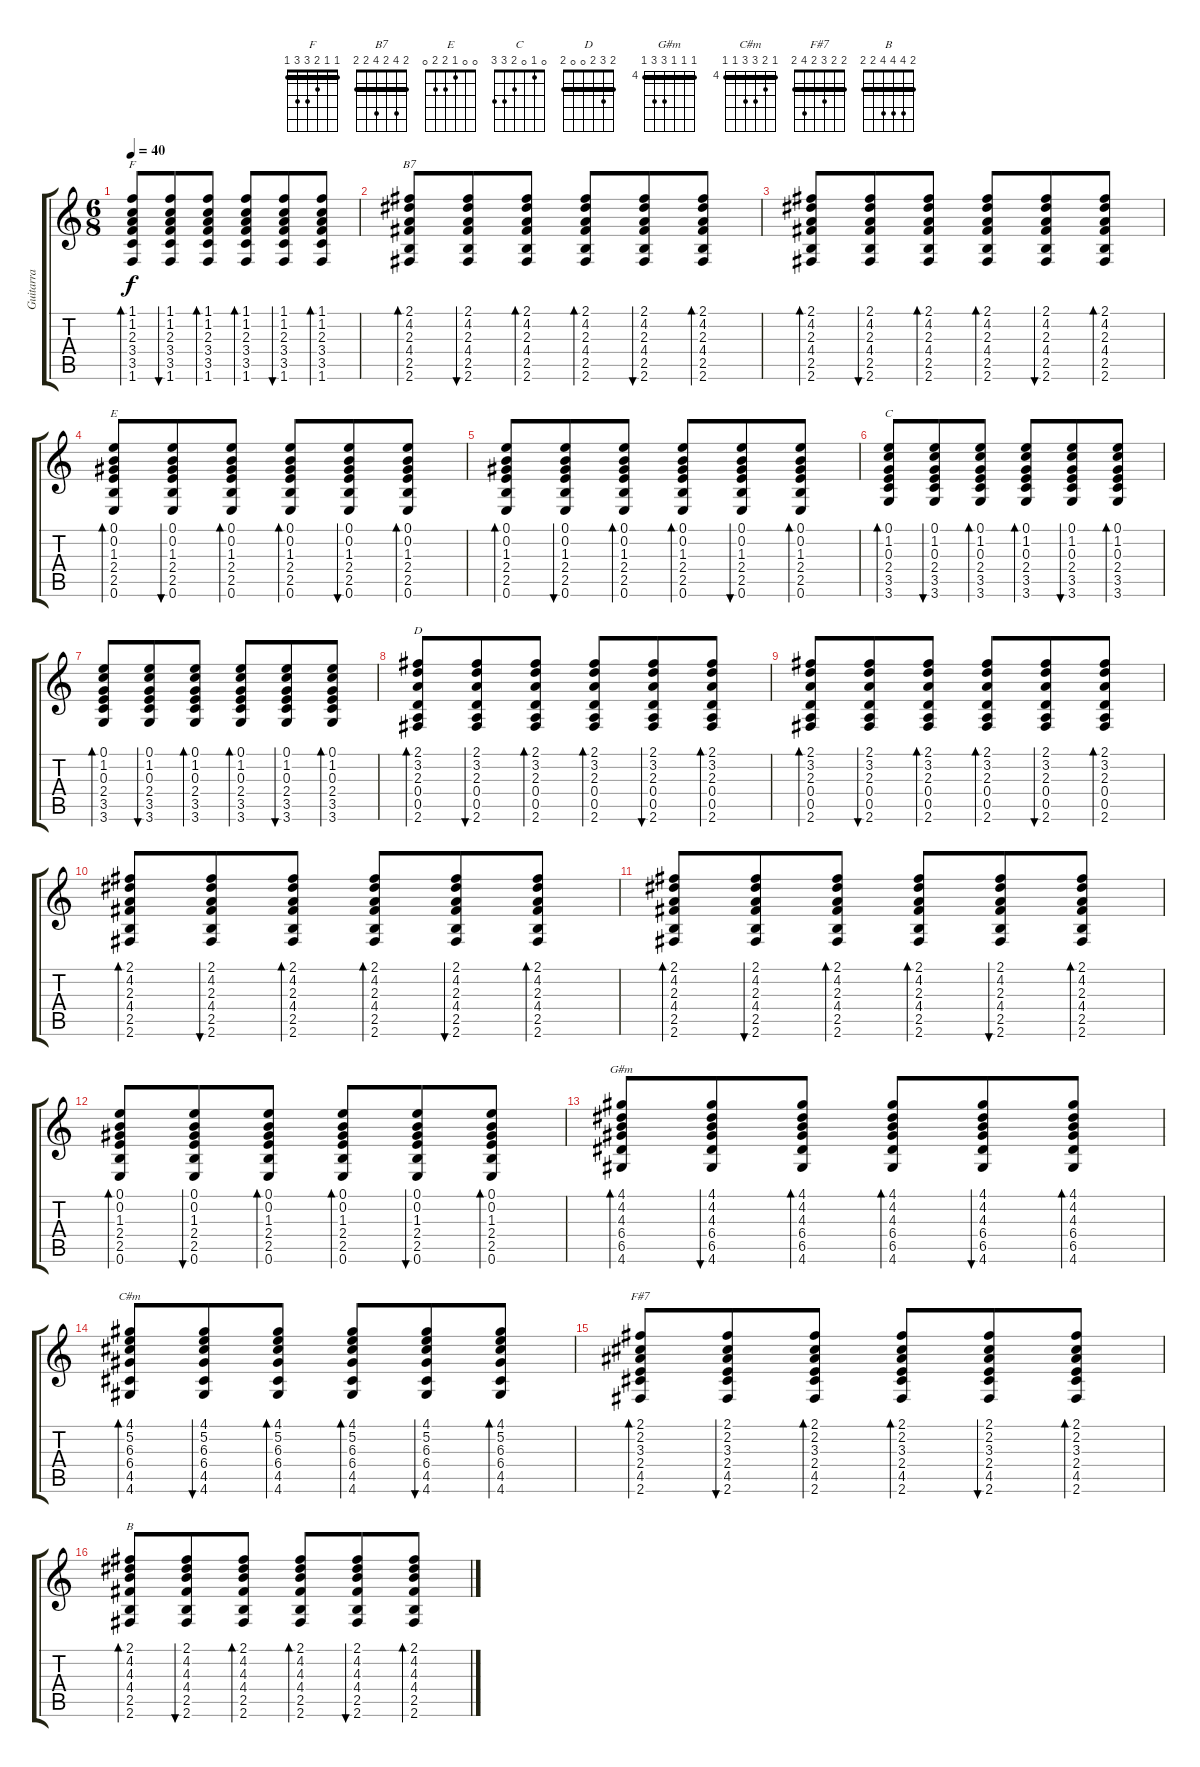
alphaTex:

\track ("Guitarra" "Guitarra") {instrument acousticguitarnylon}
\staff {score tabs}
\tuning (E4 B3 G3 D3 A2 E2) {hide}
\chord ("F" 1 1 2 3 3 1) {barre 1}
\chord ("B7" 2 4 2 4 2 2) {barre 2}
\chord ("E" 0 0 1 2 2 0)
\chord ("C" 0 1 0 2 3 3)
\chord ("D" 2 3 2 0 0 2) {barre 2}
\chord ("G#m" 4 4 4 6 6 4) {firstfret 4 barre 4}
\chord ("C#m" 4 5 6 6 4 4) {firstfret 4 barre 4}
\chord ("F#7" 2 2 3 2 4 2) {barre 2}
\chord ("B" 2 4 4 4 2 2) {barre 2}
\ts (6 8)
\tempo 40
\clef g2
\ks c
(1.1 1.2 2.3 3.4 3.5 1.6).8{bd 30 ch "F" dy f} (1.1 1.2 2.3 3.4 3.5 1.6).8{bu 30} (1.1 1.2 2.3 3.4 3.5 1.6).8{bd 30} (1.1 1.2 2.3 3.4 3.5 1.6).8{bd 30} (1.1 1.2 2.3 3.4 3.5 1.6).8{bu 30} (1.1 1.2 2.3 3.4 3.5 1.6).8{bd 30} |
(2.1 4.2 2.3 4.4 2.5 2.6).8{bd 30 ch "B7"} (2.1 4.2 2.3 4.4 2.5 2.6).8{bu 30} (2.1 4.2 2.3 4.4 2.5 2.6).8{bd 30} (2.1 4.2 2.3 4.4 2.5 2.6).8{bd 30} (2.1 4.2 2.3 4.4 2.5 2.6).8{bu 30} (2.1 4.2 2.3 4.4 2.5 2.6).8{bd 30} |
(2.1 4.2 2.3 4.4 2.5 2.6).8{bd 30} (2.1 4.2 2.3 4.4 2.5 2.6).8{bu 30} (2.1 4.2 2.3 4.4 2.5 2.6).8{bd 30} (2.1 4.2 2.3 4.4 2.5 2.6).8{bd 30} (2.1 4.2 2.3 4.4 2.5 2.6).8{bu 30} (2.1 4.2 2.3 4.4 2.5 2.6).8{bd 30} |
(0.1 0.2 1.3 2.4 2.5 0.6).8{bd 30 ch "E"} (0.1 0.2 1.3 2.4 2.5 0.6).8{bu 30} (0.1 0.2 1.3 2.4 2.5 0.6).8{bd 30} (0.1 0.2 1.3 2.4 2.5 0.6).8{bd 30} (0.1 0.2 1.3 2.4 2.5 0.6).8{bu 30} (0.1 0.2 1.3 2.4 2.5 0.6).8{bd 30} |
(0.1 0.2 1.3 2.4 2.5 0.6).8{bd 30} (0.1 0.2 1.3 2.4 2.5 0.6).8{bu 30} (0.1 0.2 1.3 2.4 2.5 0.6).8{bd 30} (0.1 0.2 1.3 2.4 2.5 0.6).8{bd 30} (0.1 0.2 1.3 2.4 2.5 0.6).8{bu 30} (0.1 0.2 1.3 2.4 2.5 0.6).8{bd 30} |
(0.1 1.2 0.3 2.4 3.5 3.6).8{bd 30 ch "C"} (0.1 1.2 0.3 2.4 3.5 3.6).8{bu 30} (0.1 1.2 0.3 2.4 3.5 3.6).8{bd 30} (0.1 1.2 0.3 2.4 3.5 3.6).8{bd 30} (0.1 1.2 0.3 2.4 3.5 3.6).8{bu 30} (0.1 1.2 0.3 2.4 3.5 3.6).8{bd 30} |
(0.1 1.2 0.3 2.4 3.5 3.6).8{bd 30} (0.1 1.2 0.3 2.4 3.5 3.6).8{bu 30} (0.1 1.2 0.3 2.4 3.5 3.6).8{bd 30} (0.1 1.2 0.3 2.4 3.5 3.6).8{bd 30} (0.1 1.2 0.3 2.4 3.5 3.6).8{bu 30} (0.1 1.2 0.3 2.4 3.5 3.6).8{bd 30} |
(2.1 3.2 2.3 0.4 0.5 2.6).8{bd 30 ch "D"} (2.1 3.2 2.3 0.4 0.5 2.6).8{bu 30} (2.1 3.2 2.3 0.4 0.5 2.6).8{bd 30} (2.1 3.2 2.3 0.4 0.5 2.6).8{bd 30} (2.1 3.2 2.3 0.4 0.5 2.6).8{bu 30} (2.1 3.2 2.3 0.4 0.5 2.6).8{bd 30} |
(2.1 3.2 2.3 0.4 0.5 2.6).8{bd 30} (2.1 3.2 2.3 0.4 0.5 2.6).8{bu 30} (2.1 3.2 2.3 0.4 0.5 2.6).8{bd 30} (2.1 3.2 2.3 0.4 0.5 2.6).8{bd 30} (2.1 3.2 2.3 0.4 0.5 2.6).8{bu 30} (2.1 3.2 2.3 0.4 0.5 2.6).8{bd 30} |
(2.1 4.2 2.3 4.4 2.5 2.6).8{bd 30} (2.1 4.2 2.3 4.4 2.5 2.6).8{bu 30} (2.1 4.2 2.3 4.4 2.5 2.6).8{bd 30} (2.1 4.2 2.3 4.4 2.5 2.6).8{bd 30} (2.1 4.2 2.3 4.4 2.5 2.6).8{bu 30} (2.1 4.2 2.3 4.4 2.5 2.6).8{bd 30} |
(2.1 4.2 2.3 4.4 2.5 2.6).8{bd 30} (2.1 4.2 2.3 4.4 2.5 2.6).8{bu 30} (2.1 4.2 2.3 4.4 2.5 2.6).8{bd 30} (2.1 4.2 2.3 4.4 2.5 2.6).8{bd 30} (2.1 4.2 2.3 4.4 2.5 2.6).8{bu 30} (2.1 4.2 2.3 4.4 2.5 2.6).8{bd 30} |
(0.1 0.2 1.3 2.4 2.5 0.6).8{bd 30} (0.1 0.2 1.3 2.4 2.5 0.6).8{bu 30} (0.1 0.2 1.3 2.4 2.5 0.6).8{bd 30} (0.1 0.2 1.3 2.4 2.5 0.6).8{bd 30} (0.1 0.2 1.3 2.4 2.5 0.6).8{bu 30} (0.1 0.2 1.3 2.4 2.5 0.6).8{bd 30} |
(4.1 4.2 4.3 6.4 6.5 4.6).8{bd 30 ch "G#m"} (4.1 4.2 4.3 6.4 6.5 4.6).8{bu 30} (4.1 4.2 4.3 6.4 6.5 4.6).8{bd 30} (4.1 4.2 4.3 6.4 6.5 4.6).8{bd 30} (4.1 4.2 4.3 6.4 6.5 4.6).8{bu 30} (4.1 4.2 4.3 6.4 6.5 4.6).8{bd 30} |
(4.1 5.2 6.3 6.4 4.5 4.6).8{bd 30 ch "C#m"} (4.1 5.2 6.3 6.4 4.5 4.6).8{bu 30} (4.1 5.2 6.3 6.4 4.5 4.6).8{bd 30} (4.1 5.2 6.3 6.4 4.5 4.6).8{bd 30} (4.1 5.2 6.3 6.4 4.5 4.6).8{bu 30} (4.1 5.2 6.3 6.4 4.5 4.6).8{bd 30} |
(2.1 2.2 3.3 2.4 4.5 2.6).8{bd 30 ch "F#7"} (2.1 2.2 3.3 2.4 4.5 2.6).8{bu 30} (2.1 2.2 3.3 2.4 4.5 2.6).8{bd 30} (2.1 2.2 3.3 2.4 4.5 2.6).8{bd 30} (2.1 2.2 3.3 2.4 4.5 2.6).8{bu 30} (2.1 2.2 3.3 2.4 4.5 2.6).8{bd 30} |
(2.1 4.2 4.3 4.4 2.5 2.6).8{bd 30 ch "B"} (2.1 4.2 4.3 4.4 2.5 2.6).8{bu 30} (2.1 4.2 4.3 4.4 2.5 2.6).8{bd 30} (2.1 4.2 4.3 4.4 2.5 2.6).8{bd 30} (2.1 4.2 4.3 4.4 2.5 2.6).8{bu 30} (2.1 4.2 4.3 4.4 2.5 2.6).8{bd 30}
